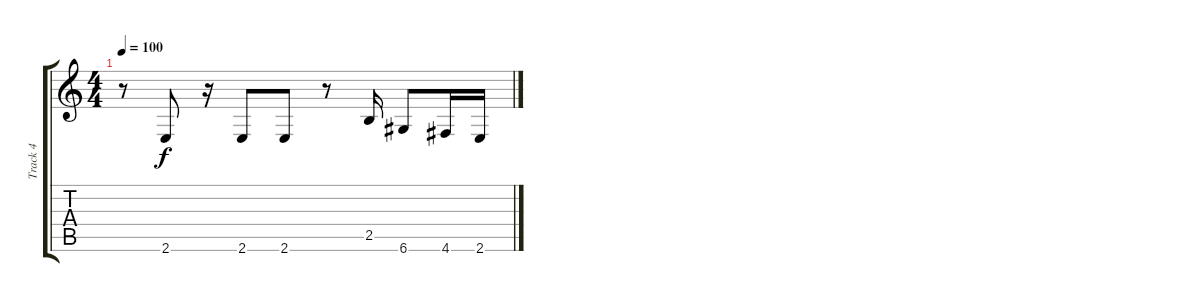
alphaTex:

\track ("Track 4" "Track 4") {instrument electricbassfinger}
\staff {score tabs}
\tuning (E4 B3 G3 D3 A2 D2) {hide}
\ts (4 4)
\tempo 100
\clef g2
\ks c
r.8{dy f} 2.6.8 r.16 2.6.8 2.6.8 r.8 2.5.16 6.6.8 4.6.16 2.6.16
